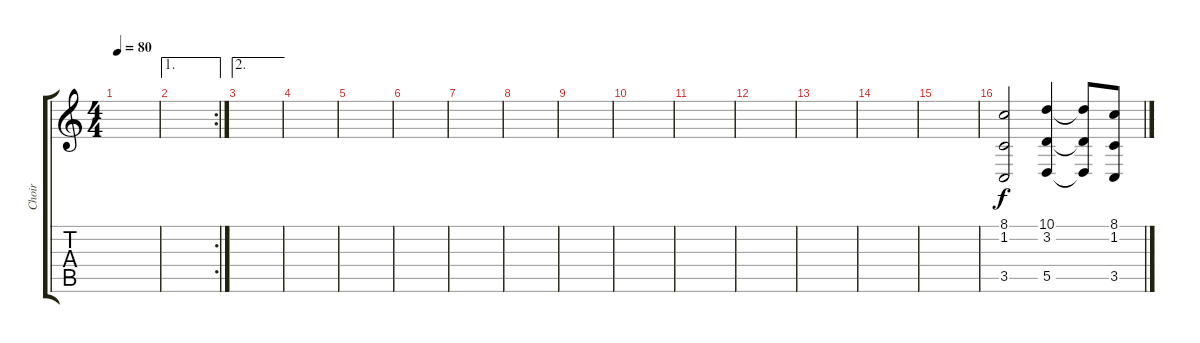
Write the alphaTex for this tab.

\track ("Choir" "Choir") {instrument choiraahs}
\staff {score tabs}
\tuning (E4 B3 G3 D3 A2 E2) {hide}
\ts (4 4)
\tempo 80
\clef g2
\ks c
|
\ae 1
\rc 2
|
\ae 2
|
|
|
|
|
|
|
|
|
|
|
|
|
(8.1 1.2 3.5).2 (10.1 3.2 5.5).4 (10.1{t} 3.2{t} 5.5{t}).8 (8.1 1.2 3.5).8
